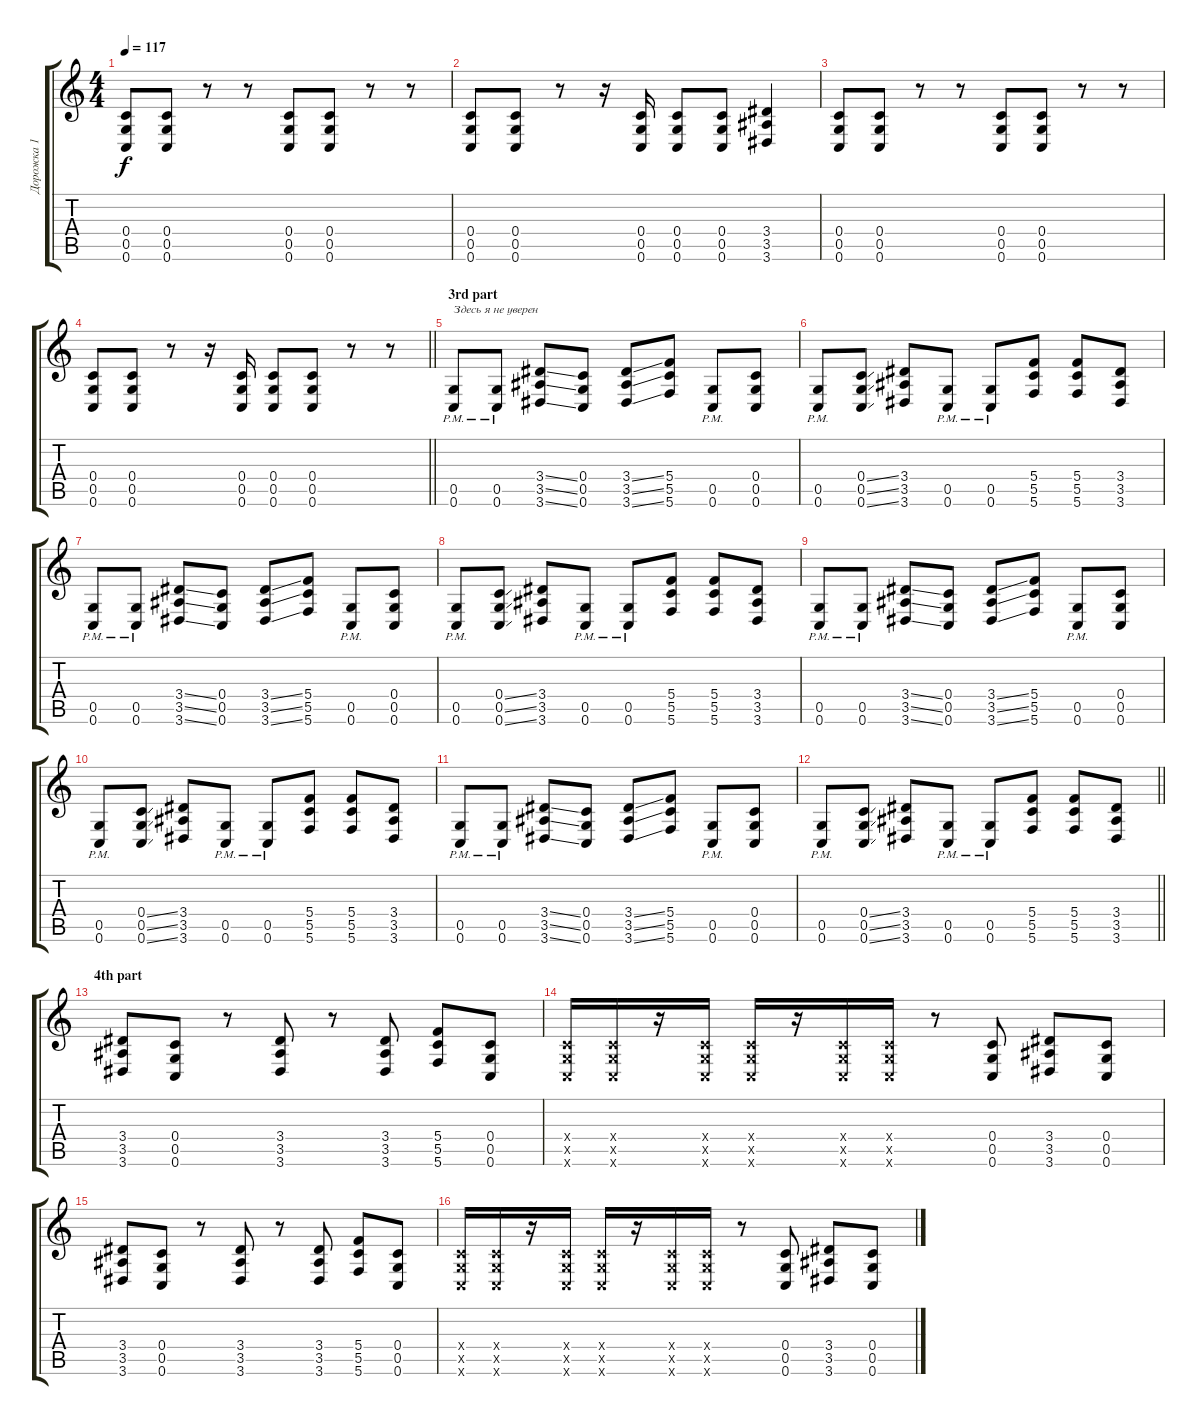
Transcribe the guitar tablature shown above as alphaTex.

\track ("Дорожка 1" "Дорожка 1") {instrument distortionguitar}
\staff {score tabs}
\tuning (D4 A3 F3 C3 G2 C2) {hide}
\ts (4 4)
\tempo 117
\clef g2
\ks c
(0.4 0.5 0.6).8{dy f} (0.4 0.5 0.6).8 r.8 r.8 (0.4 0.5 0.6).8 (0.4 0.5 0.6).8 r.8 r.8 |
(0.4 0.5 0.6).8 (0.4 0.5 0.6).8 r.8 r.16 (0.4 0.5 0.6).16 (0.4 0.5 0.6).8 (0.4 0.5 0.6).8 (3.4 3.5 3.6).4 |
(0.4 0.5 0.6).8 (0.4 0.5 0.6).8 r.8 r.8 (0.4 0.5 0.6).8 (0.4 0.5 0.6).8 r.8 r.8 |
\barLineRight lightlight
(0.4 0.5 0.6).8 (0.4 0.5 0.6).8 r.8 r.16 (0.4 0.5 0.6).16 (0.4 0.5 0.6).8 (0.4 0.5 0.6).8 r.8 r.8 |
\section ("" "3rd part")
(0.5{pm} 0.6{pm}).8{txt "Здесь я не уверен"} (0.5{pm} 0.6{pm}).8 (3.4{ss} 3.5{ss} 3.6{ss}).8 (0.4 0.5 0.6).8 (3.4{ss} 3.5{ss} 3.6{ss}).8 (5.4 5.5 5.6).8 (0.5{pm} 0.6{pm}).8 (0.4 0.5 0.6).8 |
(0.5{pm} 0.6{pm}).8 (0.4{ss} 0.5{ss} 0.6{ss}).8 (3.4 3.5 3.6).8 (0.5{pm} 0.6{pm}).8 (0.5{pm} 0.6{pm}).8 (5.4 5.5 5.6).8 (5.4 5.5 5.6).8 (3.4 3.5 3.6).8 |
(0.5{pm} 0.6{pm}).8 (0.5{pm} 0.6{pm}).8 (3.4{ss} 3.5{ss} 3.6{ss}).8 (0.4 0.5 0.6).8 (3.4{ss} 3.5{ss} 3.6{ss}).8 (5.4 5.5 5.6).8 (0.5{pm} 0.6{pm}).8 (0.4 0.5 0.6).8 |
(0.5{pm} 0.6{pm}).8 (0.4{ss} 0.5{ss} 0.6{ss}).8 (3.4 3.5 3.6).8 (0.5{pm} 0.6{pm}).8 (0.5{pm} 0.6{pm}).8 (5.4 5.5 5.6).8 (5.4 5.5 5.6).8 (3.4 3.5 3.6).8 |
(0.5{pm} 0.6{pm}).8 (0.5{pm} 0.6{pm}).8 (3.4{ss} 3.5{ss} 3.6{ss}).8 (0.4 0.5 0.6).8 (3.4{ss} 3.5{ss} 3.6{ss}).8 (5.4 5.5 5.6).8 (0.5{pm} 0.6{pm}).8 (0.4 0.5 0.6).8 |
(0.5{pm} 0.6{pm}).8 (0.4{ss} 0.5{ss} 0.6{ss}).8 (3.4 3.5 3.6).8 (0.5{pm} 0.6{pm}).8 (0.5{pm} 0.6{pm}).8 (5.4 5.5 5.6).8 (5.4 5.5 5.6).8 (3.4 3.5 3.6).8 |
(0.5{pm} 0.6{pm}).8 (0.5{pm} 0.6{pm}).8 (3.4{ss} 3.5{ss} 3.6{ss}).8 (0.4 0.5 0.6).8 (3.4{ss} 3.5{ss} 3.6{ss}).8 (5.4 5.5 5.6).8 (0.5{pm} 0.6{pm}).8 (0.4 0.5 0.6).8 |
\barLineRight lightlight
(0.5{pm} 0.6{pm}).8 (0.4{ss} 0.5{ss} 0.6{ss}).8 (3.4 3.5 3.6).8 (0.5{pm} 0.6{pm}).8 (0.5{pm} 0.6{pm}).8 (5.4 5.5 5.6).8 (5.4 5.5 5.6).8 (3.4 3.5 3.6).8 |
\section ("" "4th part")
(3.4 3.5 3.6).8 (0.4 0.5 0.6).8 r.8 (3.4 3.5 3.6).8 r.8 (3.4 3.5 3.6).8 (5.4 5.5 5.6).8 (0.4 0.5 0.6).8 |
(0.4{x} 0.5{x} 0.6{x}).16 (0.4{x} 0.5{x} 0.6{x}).16 r.16 (0.4{x} 0.5{x} 0.6{x}).16 (0.4{x} 0.5{x} 0.6{x}).16 r.16 (0.4{x} 0.5{x} 0.6{x}).16 (0.4{x} 0.5{x} 0.6{x}).16 r.8 (0.4 0.5 0.6).8 (3.4 3.5 3.6).8 (0.4 0.5 0.6).8 |
(3.4 3.5 3.6).8 (0.4 0.5 0.6).8 r.8 (3.4 3.5 3.6).8 r.8 (3.4 3.5 3.6).8 (5.4 5.5 5.6).8 (0.4 0.5 0.6).8 |
(0.4{x} 0.5{x} 0.6{x}).16 (0.4{x} 0.5{x} 0.6{x}).16 r.16 (0.4{x} 0.5{x} 0.6{x}).16 (0.4{x} 0.5{x} 0.6{x}).16 r.16 (0.4{x} 0.5{x} 0.6{x}).16 (0.4{x} 0.5{x} 0.6{x}).16 r.8 (0.4 0.5 0.6).8 (3.4 3.5 3.6).8 (0.4 0.5 0.6).8
